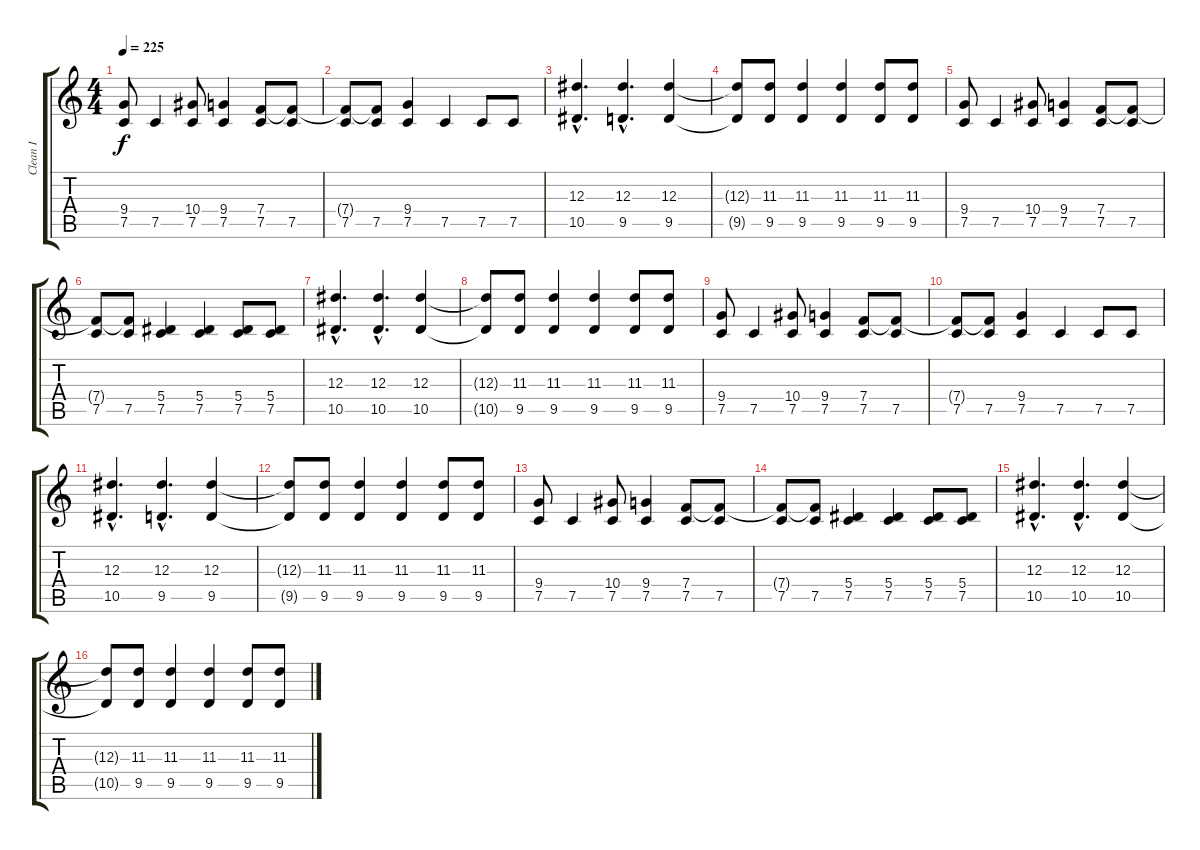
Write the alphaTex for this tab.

\track ("Clean I" "Clean I") {instrument electricguitarjazz}
\staff {score tabs}
\tuning (C4 G3 Eb3 Bb2 F2 C2) {hide}
\ts (4 4)
\tempo 225
\clef g2
\ks c
(9.4 7.5).8{dy f volume 16} 7.5.4 (10.4 7.5).8 (9.4 7.5).4 (7.4 7.5).8 (7.4{t} 7.5).8 |
(7.4{t} 7.5).8 (7.4{t} 7.5).8 (9.4 7.5).4 7.5.4 7.5.8 7.5.8 |
(12.3{hac} 10.5{hac}).4{d} (12.3{hac} 9.5{hac}).4{d} (12.3 9.5).4 |
(12.3{t} 9.5{t}).8 (11.3 9.5).8 (11.3 9.5).4 (11.3 9.5).4 (11.3 9.5).8 (11.3 9.5).8 |
(9.4 7.5).8 7.5.4 (10.4 7.5).8 (9.4 7.5).4 (7.4 7.5).8 (7.4{t} 7.5).8 |
(7.4{t} 7.5).8 (7.4{t} 7.5).8 (5.4 7.5).4 (5.4 7.5).4 (5.4 7.5).8 (5.4 7.5).8 |
(12.3{hac} 10.5{hac}).4{d} (12.3{hac} 10.5{hac}).4{d} (12.3 10.5).4 |
(12.3{t} 10.5{t}).8 (11.3 9.5).8 (11.3 9.5).4 (11.3 9.5).4 (11.3 9.5).8 (11.3 9.5).8 |
(9.4 7.5).8{volume 16} 7.5.4 (10.4 7.5).8 (9.4 7.5).4 (7.4 7.5).8 (7.4{t} 7.5).8 |
(7.4{t} 7.5).8 (7.4{t} 7.5).8 (9.4 7.5).4 7.5.4 7.5.8 7.5.8 |
(12.3{hac} 10.5{hac}).4{d} (12.3{hac} 9.5{hac}).4{d} (12.3 9.5).4 |
(12.3{t} 9.5{t}).8 (11.3 9.5).8 (11.3 9.5).4 (11.3 9.5).4 (11.3 9.5).8 (11.3 9.5).8 |
(9.4 7.5).8 7.5.4 (10.4 7.5).8 (9.4 7.5).4 (7.4 7.5).8 (7.4{t} 7.5).8 |
(7.4{t} 7.5).8 (7.4{t} 7.5).8 (5.4 7.5).4 (5.4 7.5).4 (5.4 7.5).8 (5.4 7.5).8 |
(12.3{hac} 10.5{hac}).4{d} (12.3{hac} 10.5{hac}).4{d} (12.3 10.5).4 |
(12.3{t} 10.5{t}).8 (11.3 9.5).8 (11.3 9.5).4 (11.3 9.5).4 (11.3 9.5).8 (11.3 9.5).8
